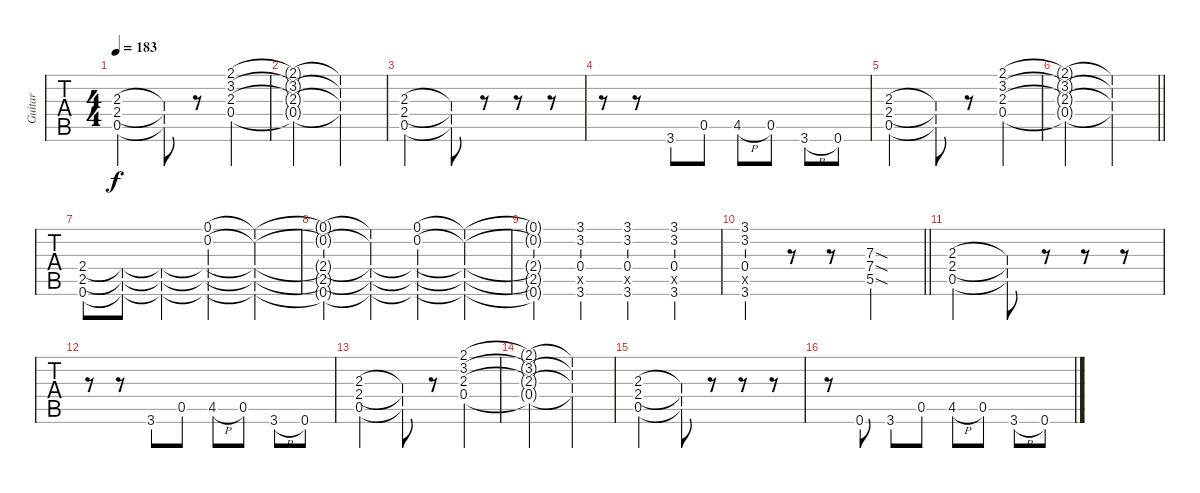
\track ("Guitar" "Guitar") {instrument overdrivenguitar}
\staff {tabs}
\tuning (E4 B3 G3 D3 A2 E2) {hide}
\ts (4 4)
\tempo 183
\clef g2
\ks c
(2.3 2.4 0.5).2{dy f} (2.3{t} 2.4{t} 0.5{t}).8 r.8 (2.1 3.2 2.3 0.4).4 |
(2.1{t} 3.2{t} 2.3{t} 0.4{t}).2 (2.1{t} 3.2{t} 2.3{t} 0.4{t}).2 |
(2.3 2.4 0.5).2 (2.3{t} 2.4{t} 0.5{t}).8 r.8 r.8 r.8 |
r.8 r.8 3.6.8 0.5.8 4.5{h}.8 0.5.8 3.6{h}.8 0.6.8 |
(2.3 2.4 0.5).2 (2.3{t} 2.4{t} 0.5{t}).8 r.8 (2.1 3.2 2.3 0.4).4 |
\barLineRight lightlight
(2.1{t} 3.2{t} 2.3{t} 0.4{t}).2 (2.1{t} 3.2{t} 2.3{t} 0.4{t}).2 |
(2.4 2.5 0.6).8 (2.4{t} 2.5{t} 0.6{t}).8 (2.4{t} 2.5{t} 0.6{t}).4 (0.1 0.2 2.4{t} 2.5{t} 0.6{t}).4 (0.1{t} 0.2{t} 2.4{t} 2.5{t} 0.6{t}).4 |
(0.1{t} 0.2{t} 2.4{t} 2.5{t} 0.6{t}).4 (0.1{t} 0.2{t} 2.4{t} 2.5{t} 0.6{t}).4 (0.1 0.2 2.4{t} 2.5{t} 0.6{t}).4 (0.1{t} 0.2{t} 2.4{t} 2.5{t} 0.6{t}).4 |
(0.1{t} 0.2{t} 2.4{t} 2.5{t} 0.6{t}).4 (3.1 3.2 0.4 5.5{x} 3.6).4 (3.1 3.2 0.4 5.5{x} 3.6).4 (3.1 3.2 0.4 5.5{x} 3.6).4 |
\barLineRight lightlight
(3.1 3.2 0.4 5.5{x} 3.6).4 r.8 r.8 (7.3{sod} 7.4{sod} 5.5{sod}).2 |
(2.3 2.4 0.5).2 (2.3{t} 2.4{t} 0.5{t}).8 r.8 r.8 r.8 |
r.8 r.8 3.6.8 0.5.8 4.5{h}.8 0.5.8 3.6{h}.8 0.6.8 |
(2.3 2.4 0.5).2 (2.3{t} 2.4{t} 0.5{t}).8 r.8 (2.1 3.2 2.3 0.4).4 |
(2.1{t} 3.2{t} 2.3{t} 0.4{t}).2 (2.1{t} 3.2{t} 2.3{t} 0.4{t}).2 |
(2.3 2.4 0.5).2 (2.3{t} 2.4{t} 0.5{t}).8 r.8 r.8 r.8 |
r.8 0.6.8 3.6.8 0.5.8 4.5{h}.8 0.5.8 3.6{h}.8 0.6.8
